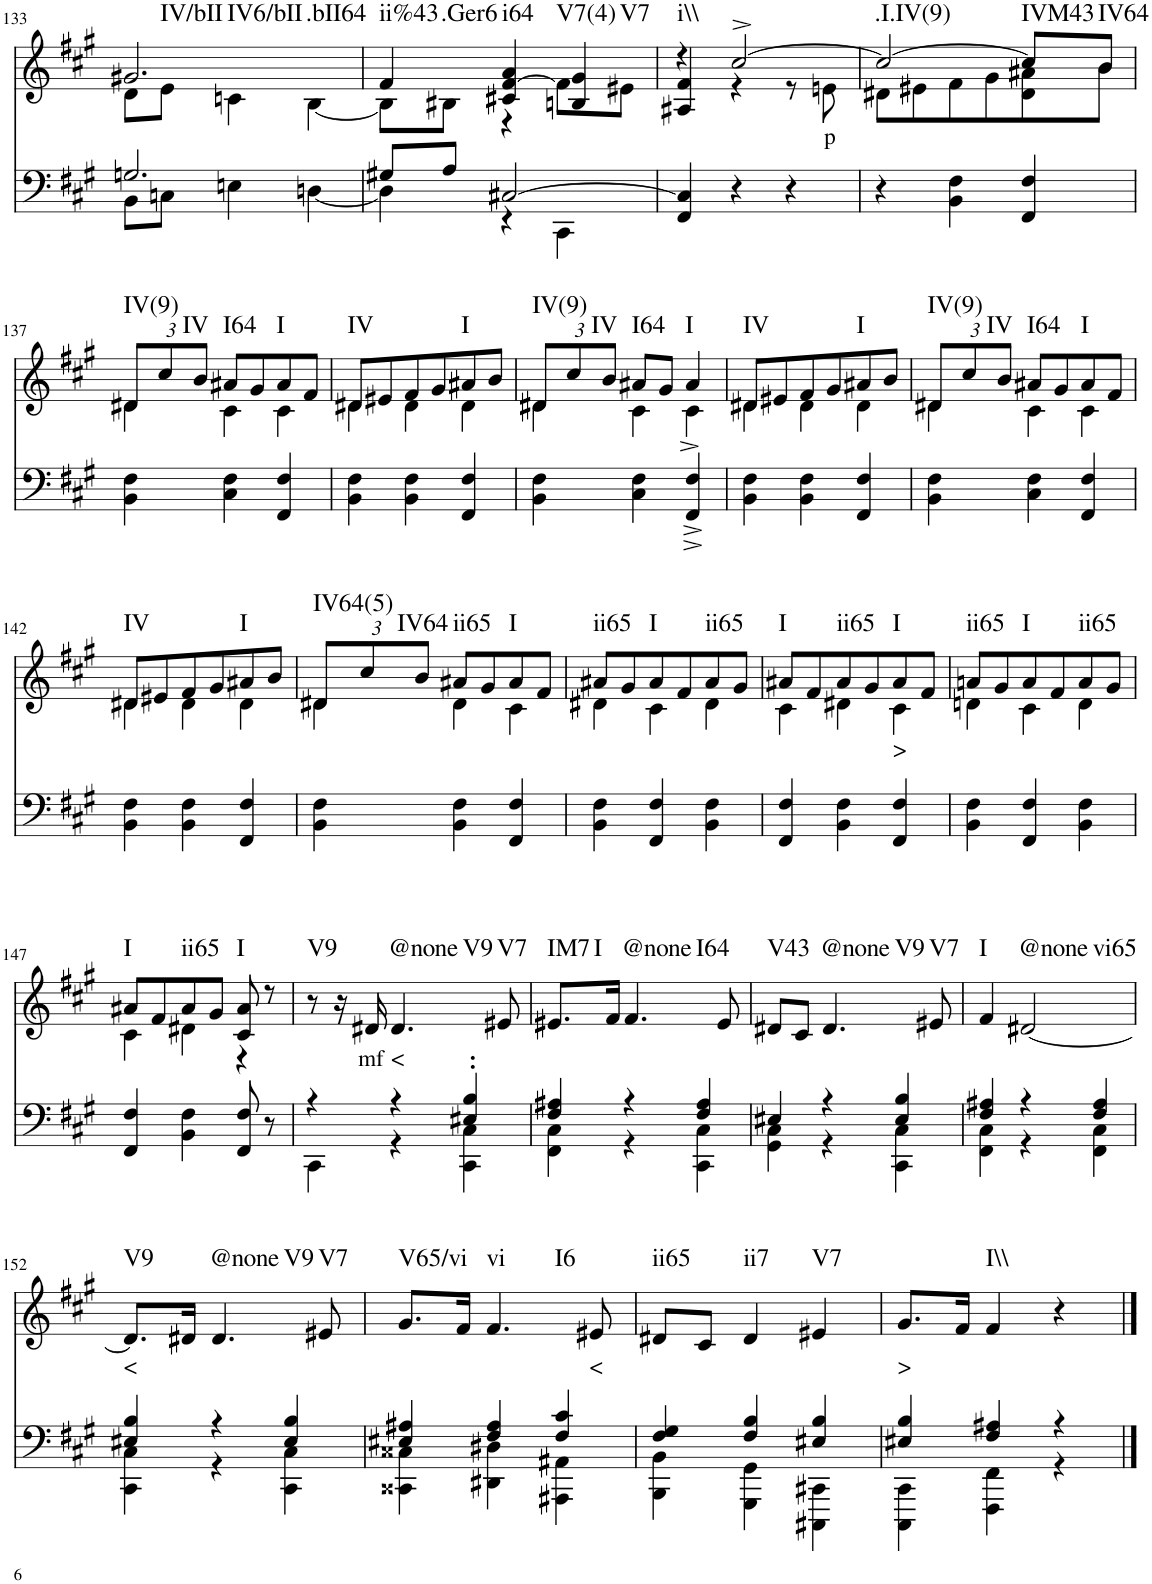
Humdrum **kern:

**kern	**kern	**text	**harte
*part2	*part1	*part1	*part1
*staff2	*staff1	*staff1	*
*I"Piano	*I"Piano	*	*
*I'Pno	*I'Pno	*	*
!!LO:PB:g=z
*clefF4	*clefG2	*	*
*k[f#c#g#]	*k[f#c#g#]	*	*
*M3/4	*M3/4	*	*
=133	=133	=133	=133
*^	*^	*	*
!	!	!	!	!	!LO:H:n=1:kt=IV/bII
!	!	!	!	!	!LO:H:n=2:kt=IV6/bII
!	!	!	!	!	!LO:H:n=3:kt=.bII64
2.Gn/	8BB\L	2.g#X/	8d\L	.	N N N
.	8Cn\J	.	8e\J	.	.
.	4En\	.	4cn\	.	.
.	[4Dn\	.	[4B\	.	.
=134	=134	=134	=134	=134	=134
!	!	!	!	!	!LO:H:n=1:kt=ii%43
!	!	!	!	!	!LO:H:n=2:kt=.Ger6
8G#X/L	4D\]	4f#/	8B\L]	.	N N
8A/J	.	.	8B#X\J	.	.
!	!	!	!	!	!LO:H:kt=i64
[2C#X/	4r	4c#X/ [4f#/ 4a/	4r	.	N
!	!	!	!	!	!LO:H:n=1:kt=V7(4)
!	!	!	!	!	!LO:H:n=2:kt=V7
.	4CC#\	4Bn/ 4g#/	8f#\L]	.	N N
.	.	.	8e#X\J	.	.
*v	*v	*	*	*	*
=135	=135	=135	=135	=135
!	!	!	!	!LO:H:kt=i\\
4FF#/ 4C#/]	4r	4A#X/ 4f#/	.	N
4r	[2cc#^/	4r	.	.
4r	.	8r	.	.
!	!	!	!LO:LY:b	!
.	.	8en\	p	.
=136	=136	=136	=136	=136
!	!	!	!	!LO:H:kt=.I.IV(9)
4r	2cc#/_	8d#X\L	.	N
.	.	8e#X\	.	.
4BB\ 4F#\	.	8f#\	.	.
.	.	8g#\	.	.
!	!	!	!	!LO:H:kt=IVM43
4FF#/ 4F#/	8cc#/L]	8d#\ 8a#X\	.	N
!	!	!	!	!LO:H:kt=IV64
.	8b/J	8b\J	.	N
!!LO:LB:g=z	!!
=137	=137	=137	=137	=137
*	*Xbrackettup	*	*	*
!	!	!	!	!LO:H:kt=IV(9)
4BB\ 4F#\	12d#X/L	4d#\	.	N
!	!	!	!	!LO:H:kt=IV
.	12cc#/	.	.	N
.	12b/J	.	.	.
!	!	!	!	!LO:H:kt=I64
4C#\ 4F#\	8a#X/L	4c#\	.	N
.	8g#/	.	.	.
!	!	!	!	!LO:H:kt=I
4FF#/ 4F#/	8a#/	4c#\	.	N
.	8f#/J	.	.	.
=138	=138	=138	=138	=138
!	!	!	!	!LO:H:kt=IV
4BB\ 4F#\	8d#X/L	4d#\	.	N
.	8e#X/	.	.	.
4BB\ 4F#\	8f#/	4d#\	.	.
.	8g#/	.	.	.
!	!	!	!	!LO:H:kt=I
4FF#/ 4F#/	8a#X/	4d#\	.	N
.	8b/J	.	.	.
=139	=139	=139	=139	=139
!	!	!	!	!LO:H:kt=IV(9)
4BB\ 4F#\	12d#X/L	4d#\	.	N
!	!	!	!	!LO:H:kt=IV
.	12cc#/	.	.	N
.	12b/J	.	.	.
!	!	!	!	!LO:H:kt=I64
4C#\ 4F#\	8a#X/L	4c#\	.	N
.	8g#/J	.	.	.
!	!	!	!	!LO:H:kt=I
4FF#/^ 4F#/^	4a#/	4c#^\	.	N
=140	=140	=140	=140	=140
!	!	!	!	!LO:H:kt=IV
4BB\ 4F#\	8d#X/L	4d#\	.	N
.	8e#X/	.	.	.
4BB\ 4F#\	8f#/	4d#\	.	.
.	8g#/	.	.	.
!	!	!	!	!LO:H:kt=I
4FF#/ 4F#/	8a#X/	4d#\	.	N
.	8b/J	.	.	.
=141	=141	=141	=141	=141
!	!	!	!	!LO:H:kt=IV(9)
4BB\ 4F#\	12d#X/L	4d#\	.	N
!	!	!	!	!LO:H:kt=IV
.	12cc#/	.	.	N
.	12b/J	.	.	.
!	!	!	!	!LO:H:kt=I64
4C#\ 4F#\	8a#X/L	4c#\	.	N
.	8g#/	.	.	.
!	!	!	!	!LO:H:kt=I
4FF#/ 4F#/	8a#/	4c#\	.	N
.	8f#/J	.	.	.
!!LO:LB:g=z	!!
=142	=142	=142	=142	=142
!	!	!	!	!LO:H:kt=IV
4BB\ 4F#\	8d#X/L	4d#\	.	N
.	8e#X/	.	.	.
4BB\ 4F#\	8f#/	4d#\	.	.
.	8g#/	.	.	.
!	!	!	!	!LO:H:kt=I
4FF#/ 4F#/	8a#X/	4d#\	.	N
.	8b/J	.	.	.
=143	=143	=143	=143	=143
!	!	!	!	!LO:H:kt=IV64(5)
4BB\ 4F#\	12d#X/L	4d#\	.	N
!	!	!	!	!LO:H:kt=IV64
.	12cc#/	.	.	N
.	12b/J	.	.	.
!	!	!	!	!LO:H:kt=ii65
4BB\ 4F#\	8a#X/L	4d#\	.	N
.	8g#/	.	.	.
!	!	!	!	!LO:H:kt=I
4FF#/ 4F#/	8a#/	4c#\	.	N
.	8f#/J	.	.	.
=144	=144	=144	=144	=144
!	!	!	!	!LO:H:kt=ii65
4BB\ 4F#\	8a#X/L	4d#X\	.	N
.	8g#/	.	.	.
!	!	!	!	!LO:H:kt=I
4FF#/ 4F#/	8a#/	4c#\	.	N
.	8f#/	.	.	.
!	!	!	!	!LO:H:kt=ii65
4BB\ 4F#\	8a#/	4d#\	.	N
.	8g#/J	.	.	.
=145	=145	=145	=145	=145
!	!	!	!	!LO:H:kt=I
4FF#/ 4F#/	8a#X/L	4c#\	.	N
.	8f#/	.	.	.
!	!	!	!	!LO:H:kt=ii65
4BB\ 4F#\	8a#/	4d#X\	.	N
.	8g#/	.	.	.
!	!	!	!LO:LY:b	!LO:H:kt=I
4FF#/ 4F#/	8a#/	4c#\	>	N
.	8f#/J	.	.	.
=146	=146	=146	=146	=146
!	!	!	!	!LO:H:kt=ii65
4BB\ 4F#\	8an/L	4dn\	.	N
.	8g#/	.	.	.
!	!	!	!	!LO:H:kt=I
4FF#/ 4F#/	8a/	4c#\	.	N
.	8f#/	.	.	.
!	!	!	!	!LO:H:kt=ii65
4BB\ 4F#\	8a/	4d\	.	N
.	8g#/J	.	.	.
!!LO:LB:g=z	!!
=147	=147	=147	=147	=147
!	!	!	!	!LO:H:kt=I
4FF#/ 4F#/	8a#X/L	4c#\	.	N
.	8f#/	.	.	.
!	!	!	!	!LO:H:kt=ii65
4BB\ 4F#\	8a#/	4d#X\	.	N
.	8g#/J	.	.	.
!	!	!	!	!LO:H:kt=I
8FF#/ 8F#/	8c#/ 8a#/	4r	.	N
8r	8r	.	.	.
*	*v	*v	*	*
=148	=148	=148	=148
*^	*	*	*
!	!	!	!	!LO:H:kt=V9
4r	4CC#\	8r	.	N
.	.	16r	.	.
!	!	!	!LO:LY:b	!
.	.	16d#X/	mf	.
!	!	!	!LO:LY:b	!LO:H:n=1:kt=@none
!	!	!	!	!LO:H:n=2:kt=V9
4r	4r	4.d#/	<	N N
4E#X/' 4B/'	4CC#\ 4C#\	.	.	.
!	!	!	!	!LO:H:kt=V7
.	.	8e#X/	.	N
=149	=149	=149	=149	=149
!	!	!	!	!LO:H:n=1:kt=IM7
!	!	!	!	!LO:H:n=2:kt=I
4F#/ 4A#X/	4FF#\ 4C#\	8.e#X/L	.	N N
.	.	16f#/Jk	.	.
!	!	!	!	!LO:H:n=1:kt=@none
!	!	!	!	!LO:H:n=2:kt=I64
4r	4r	4.f#/	.	N N
4F#/ 4A#/	4CC#\ 4C#\	.	.	.
.	.	8e#/	.	.
=150	=150	=150	=150	=150
!	!	!	!	!LO:H:kt=V43
4E#X/	4GG#\ 4C#\	8d#X/L	.	N
.	.	8c#/J	.	.
!	!	!	!	!LO:H:n=1:kt=@none
!	!	!	!	!LO:H:n=2:kt=V9
4r	4r	4.d#/	.	N N
4E#/ 4B/	4CC#\ 4C#\	.	.	.
!	!	!	!	!LO:H:kt=V7
.	.	8e#X/	.	N
=151	=151	=151	=151	=151
!	!	!	!	!LO:H:kt=I
4F#/ 4A#X/	4FF#\ 4C#\	4f#/	.	N
!	!	!	!	!LO:H:n=1:kt=@none
!	!	!	!	!LO:H:n=2:kt=vi65
4r	4r	[2d#X/	.	N N
4F#/ 4A#/	4FF#\ 4C#\	.	.	.
!!LO:LB:g=z
=152	=152	=152	=152	=152
!	!	!	!LO:LY:b	!LO:H:kt=V9
4E#X/ 4B/	4CC#\ 4C#\	8.d#/L]	<	N
.	.	16d#X/Jk	.	.
!	!	!	!	!LO:H:n=1:kt=@none
!	!	!	!	!LO:H:n=2:kt=V9
4r	4r	4.d#/	.	N N
4E#/ 4B/	4CC#\ 4C#\	.	.	.
!	!	!	!	!LO:H:kt=V7
.	.	8e#X/	.	N
=153	=153	=153	=153	=153
!	!	!	!	!LO:H:kt=V65/vi
4E#X/ 4A#X/	4CC##X\ 4C##X\	8.g#/L	.	N
.	.	16f#/Jk	.	.
!	!	!	!	!LO:H:n=1:kt=vi
!	!	!	!	!LO:H:n=2:kt=I6
4F#/ 4A#/	4DD#X\ 4D#X\	4.f#/	.	N N
4F#/ 4c#/	4AAA#X\ 4AA#X\	.	.	.
!	!	!	!LO:LY:b	!
.	.	8e#X/	<	.
=154	=154	=154	=154	=154
!	!	!	!	!LO:H:kt=ii65
4F#/ 4G#/	4BBB\ 4BB\	8d#X/L	.	N
.	.	8c#/J	.	.
!	!	!	!	!LO:H:kt=ii7
4F#/ 4B/	4GGG#\ 4GG#\	4d#/	.	N
!	!	!	!	!LO:H:kt=V7
4E#X/ 4B/	4CCC#X\ 4CC#X\	4e#X/	.	N
=155	=155	=155	=155	=155
!	!	!	!LO:LY:b	!
4E#X/ 4B/	4CCC#\ 4CC#\	8.g#/L	>	.
.	.	16f#/Jk	.	.
!	!	!	!	!LO:H:kt=I\\
4F#/ 4A#X/	4FFF#\ 4FF#\	4f#/	.	N
4r	4r	4r	.	.
*v	*v	*	*	*
==	==	==	==
*-	*-	*-	*-
